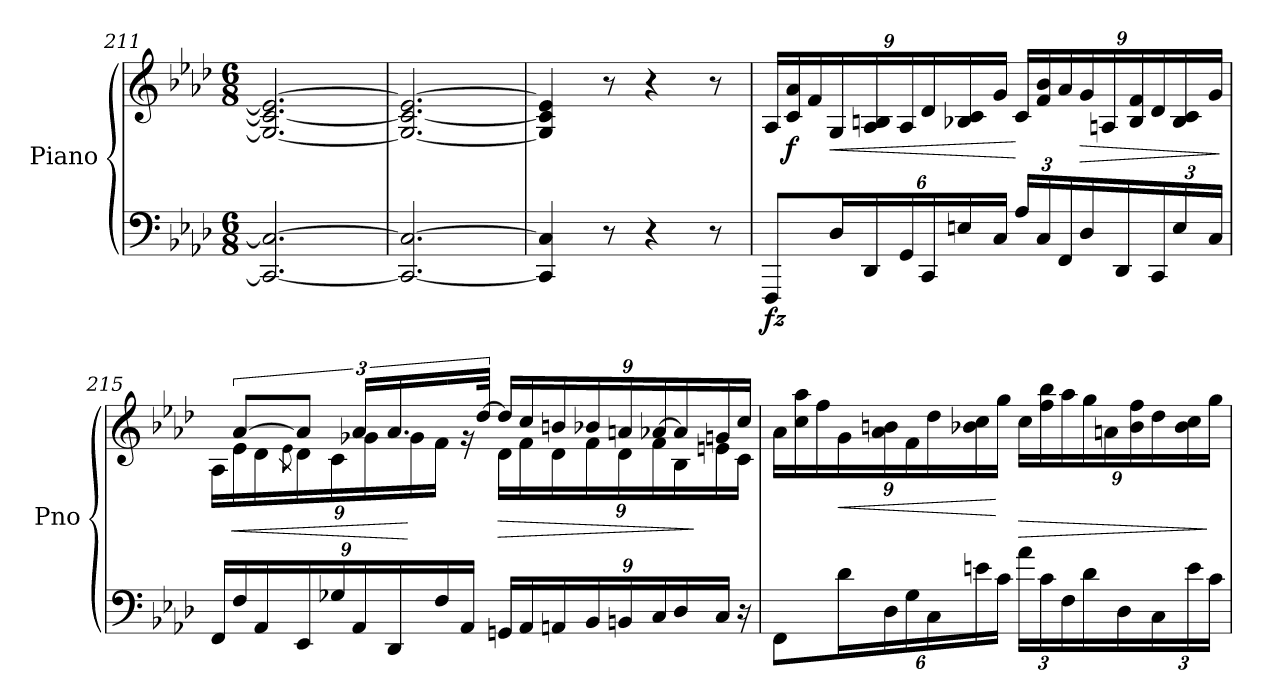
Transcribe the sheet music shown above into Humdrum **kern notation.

**kern	**kern	**dynam
*part1	*part1	*part1
*staff2	*staff1	*staff1/2
*I"Piano	*	*
*I'Pno	*	*
*clefF4	*clefG2	*
*k[b-e-a-d-]	*k[b-e-a-d-]	*
*M6/8	*M6/8	*
=211	=211	=211
2.CC/_ 2.C/_	2.G/_ 2.c/_ 2.e/_	.
=212	=212	=212
2.CC/_ 2.C/_	2.G/_ 2.c/_ 2.e/_	.
=213	=213	=213
4CC/] 4C/]	4G/] 4c/] 4e/]	.
8r	8r	.
4r	4r	.
8r	8r	.
=214	=214	=214
*	*Xbrackettup	*
!	!	!LO:DY:b=2
8FFF/L	24A-/LL	fz
!	!	!LO:DY:b
.	24c/ 24a-/	f
.	24f/	.
*Xbrackettup	*	*
!	!	!LO:HP:b
24D-/L	24G/	<
24DD-/	24A-/ 24Bn/	.
24GG/	24A-/	.
24CC/	24d-/	.
24En/	24B-X/ 24c/	.
24C/JJ	24g/JJ	.
24A-/LL	24c/LL	[
24C/	24f/ 24b-/	.
24FF/	24a-/	.
!	!	!LO:HP:b
16D-/	24g/	>
.	24An/	.
16DD-/	.	.
.	24B-/ 24f/	.
24CC/	24d-/	.
24E/	24B-/ 24c/	.
24C/JJ	24g/JJ	.
.	.	]
!!LO:LB:g=z
=215	=215	=215
*	*^	*
*	*brackettup	*Xbrackettup	*
24FF/LL	24ryy	24A-\LL	.
!	!	!	!LO:HP:b
24F/	[12a-/L	24e-\	<
24AA-/	.	24d-\	.
.	.	8qe-\	.
*	*brackettup	*Xbrackettup	*
24EE-/	12a-/J]	24d-\	.
24G-X/	.	24c\	.
24AA-/	24a-/LL	24g-X\	.
*	*brackettup	*	*
24DD-/	24.a-/	24g-\	.
24F/	.	24f\JJ	[
.	24ryy	.	.
24AA-/JJ	.	24rg	.
.	[48dd-/JJk	.	.
*	*Xbrackettup	*	*
!	!	!	!LO:HP:b
24GGn/LL	24dd-/LL]	24d-\LL	>
24AA-/	24cc/	24f\	.
24AAn/	24bn/	24d-\	.
24BB-/	24b-X/	24f\	.
24BBn/	24an/	24d-\	.
24C/	[24a-X/	24f\	.
*brackettup	*	*	*
24D-/	24a-/]	24B-\	.
24C/JJ	24gn/	24en\	]
24r	24cc/JJ	24c\JJ	.
*	*v	*v	*
=216	=216	=216
8FF\L	24a-\LL	.
.	24cc\ 24aa-\	.
.	24ff\	.
*Xbrackettup	*	*
!	!	!LO:HP:b
24d-\L	24g\	<
24D-\	24a-\ 24bn\	.
24G\	24f\	.
24C\	24dd-\	.
24en\	24b-X\ 24cc\	.
24c\JJ	24gg\JJ	[
!	!	!LO:HP:b
24a-\LL	24cc\LL	>
24c\	24ff\ 24bb-\	.
24F\	24aa-\	.
16d-\	24gg\	.
.	24an\	.
16D-\	.	.
.	24b-\ 24ff\	.
24C\	24dd-\	.
24e\	24b-\ 24cc\	.
24c\JJ	24gg\JJ	]
=	=	=
*-	*-	*-
